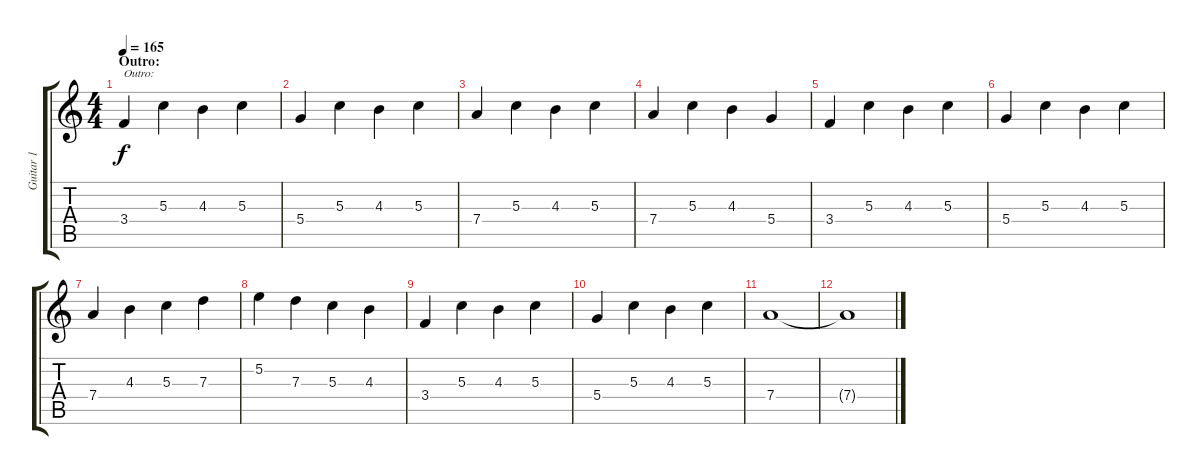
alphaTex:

\track ("Guitar 1" "Guitar 1") {instrument overdrivenguitar}
\staff {score tabs}
\tuning (E4 B3 G3 D3 A2 E2) {hide}
\ts (4 4)
\section ("" "Outro:")
\tempo 165
\clef g2
\ks c
3.4.4{txt "Outro:" dy f} 5.3.4 4.3.4 5.3.4 |
5.4.4 5.3.4 4.3.4 5.3.4 |
7.4.4 5.3.4 4.3.4 5.3.4 |
7.4.4 5.3.4 4.3.4 5.4.4 |
3.4.4 5.3.4 4.3.4 5.3.4 |
5.4.4 5.3.4 4.3.4 5.3.4 |
7.4.4 4.3.4 5.3.4 7.3.4 |
5.2.4 7.3.4 5.3.4 4.3.4 |
3.4.4 5.3.4 4.3.4 5.3.4 |
5.4.4 5.3.4 4.3.4 5.3.4 |
7.4.1 |
7.4{t}.1
